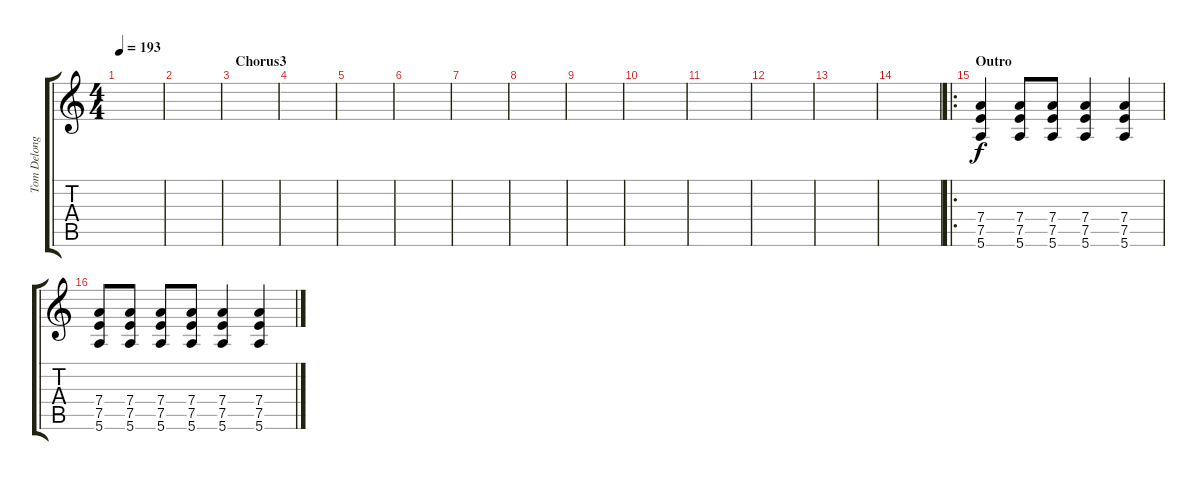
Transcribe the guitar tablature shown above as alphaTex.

\track ("Tom Delong (Guitar 2)" "Tom Delong") {instrument distortionguitar}
\staff {score tabs}
\tuning (E4 B3 G3 D3 A2 E2) {hide}
\ts (4 4)
\tempo 193
\clef g2
\ks c
|
|
\section ("" "Chorus3")
|
|
|
|
|
|
|
|
|
|
|
|
\ro
\section ("" "Outro")
(7.4 7.5 5.6).4 (7.4 7.5 5.6).8 (7.4 7.5 5.6).8 (7.4 7.5 5.6).4 (7.4 7.5 5.6).4 |
(7.4 7.5 5.6).8 (7.4 7.5 5.6).8 (7.4 7.5 5.6).8 (7.4 7.5 5.6).8 (7.4 7.5 5.6).4 (7.4 7.5 5.6).4
